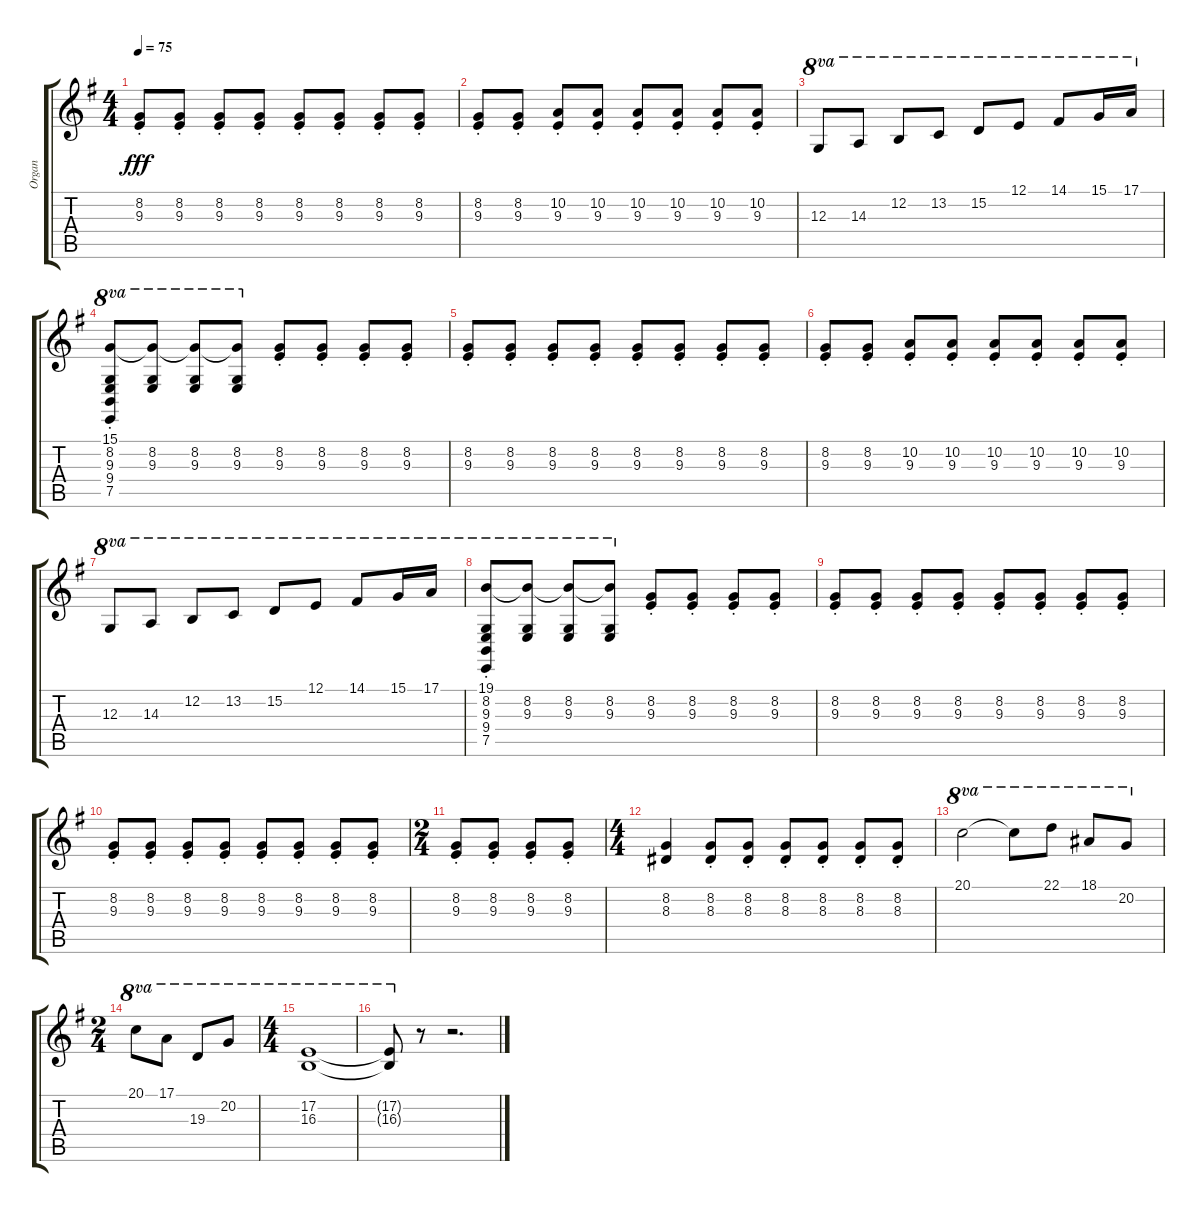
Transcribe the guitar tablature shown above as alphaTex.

\track ("Organ" "Organ") {instrument drawbarorgan}
\staff {score tabs}
\tuning (E4 B3 G3 D3 A2 E2) {hide}
\ts (4 4)
\tempo 75
\clef g2
\ks g
(8.2{st} 9.3{st}).8{dy fff} (8.2{st} 9.3{st}).8 (8.2{st} 9.3{st}).8 (8.2{st} 9.3{st}).8 (8.2{st} 9.3{st}).8 (8.2{st} 9.3{st}).8 (8.2{st} 9.3{st}).8 (8.2{st} 9.3{st}).8 |
(8.2{st} 9.3{st}).8 (8.2{st} 9.3{st}).8 (10.2{st} 9.3{st}).8 (10.2{st} 9.3{st}).8 (10.2{st} 9.3{st}).8 (10.2{st} 9.3{st}).8 (10.2{st} 9.3{st}).8 (10.2{st} 9.3{st}).8 |
12.3.8{ot 8va} 14.3.8{ot 8va} 12.2.8{ot 8va} 13.2.8{ot 8va} 15.2.8{ot 8va} 12.1.8{ot 8va} 14.1.8{ot 8va} 15.1.16{ot 8va} 17.1.16{ot 8va} |
(15.1{st} 8.2{st} 9.3{st} 9.4{st} 7.5{st}).8{ot 8va} (15.1{t} 8.2 9.3).8{ot 8va} (15.1{t} 8.2 9.3).8{ot 8va} (15.1{t} 8.2 9.3).8{ot 8va} (8.2{st} 9.3{st}).8 (8.2{st} 9.3{st}).8 (8.2{st} 9.3{st}).8 (8.2{st} 9.3{st}).8 |
(8.2{st} 9.3{st}).8 (8.2{st} 9.3{st}).8 (8.2{st} 9.3{st}).8 (8.2{st} 9.3{st}).8 (8.2{st} 9.3{st}).8 (8.2{st} 9.3{st}).8 (8.2{st} 9.3{st}).8 (8.2{st} 9.3{st}).8 |
(8.2{st} 9.3{st}).8 (8.2{st} 9.3{st}).8 (10.2{st} 9.3{st}).8 (10.2{st} 9.3{st}).8 (10.2{st} 9.3{st}).8 (10.2{st} 9.3{st}).8 (10.2{st} 9.3{st}).8 (10.2{st} 9.3{st}).8 |
12.3.8{ot 8va} 14.3.8{ot 8va} 12.2.8{ot 8va} 13.2.8{ot 8va} 15.2.8{ot 8va} 12.1.8{ot 8va} 14.1.8{ot 8va} 15.1.16{ot 8va} 17.1.16{ot 8va} |
(19.1{st} 8.2{st} 9.3{st} 9.4{st} 7.5{st}).8{ot 8va} (19.1{t} 8.2 9.3).8{ot 8va} (19.1{t} 8.2 9.3).8{ot 8va} (19.1{t} 8.2 9.3).8{ot 8va} (8.2{st} 9.3{st}).8 (8.2{st} 9.3{st}).8 (8.2{st} 9.3{st}).8 (8.2{st} 9.3{st}).8 |
(8.2{st} 9.3{st}).8 (8.2{st} 9.3{st}).8 (8.2{st} 9.3{st}).8 (8.2{st} 9.3{st}).8 (8.2{st} 9.3{st}).8 (8.2{st} 9.3{st}).8 (8.2{st} 9.3{st}).8 (8.2{st} 9.3{st}).8 |
(8.2{st} 9.3{st}).8 (8.2{st} 9.3{st}).8 (8.2{st} 9.3{st}).8 (8.2{st} 9.3{st}).8 (8.2{st} 9.3{st}).8 (8.2{st} 9.3{st}).8 (8.2{st} 9.3{st}).8 (8.2{st} 9.3{st}).8 |
\ts (2 4)
(8.2{st} 9.3{st}).8 (8.2{st} 9.3{st}).8 (8.2{st} 9.3{st}).8 (8.2{st} 9.3{st}).8 |
\ts (4 4)
(8.2 8.3).4 (8.2{st} 8.3{st}).8 (8.2{st} 8.3{st}).8 (8.2{st} 8.3{st}).8 (8.2{st} 8.3{st}).8 (8.2{st} 8.3{st}).8 (8.2{st} 8.3{st}).8 |
20.1.2{ot 8va} 20.1{t}.8{ot 8va} 22.1.8{ot 8va} 18.1.8{ot 8va} 20.2.8{ot 8va} |
\ts (2 4)
20.1.8{ot 8va} 17.1.8{ot 8va} 19.3.8{ot 8va} 20.2.8{ot 8va} |
\ts (4 4)
(17.2 16.3).1{ot 8va} |
(17.2{t} 16.3{t}).8{ot 8va} r.8 r.2{d}
